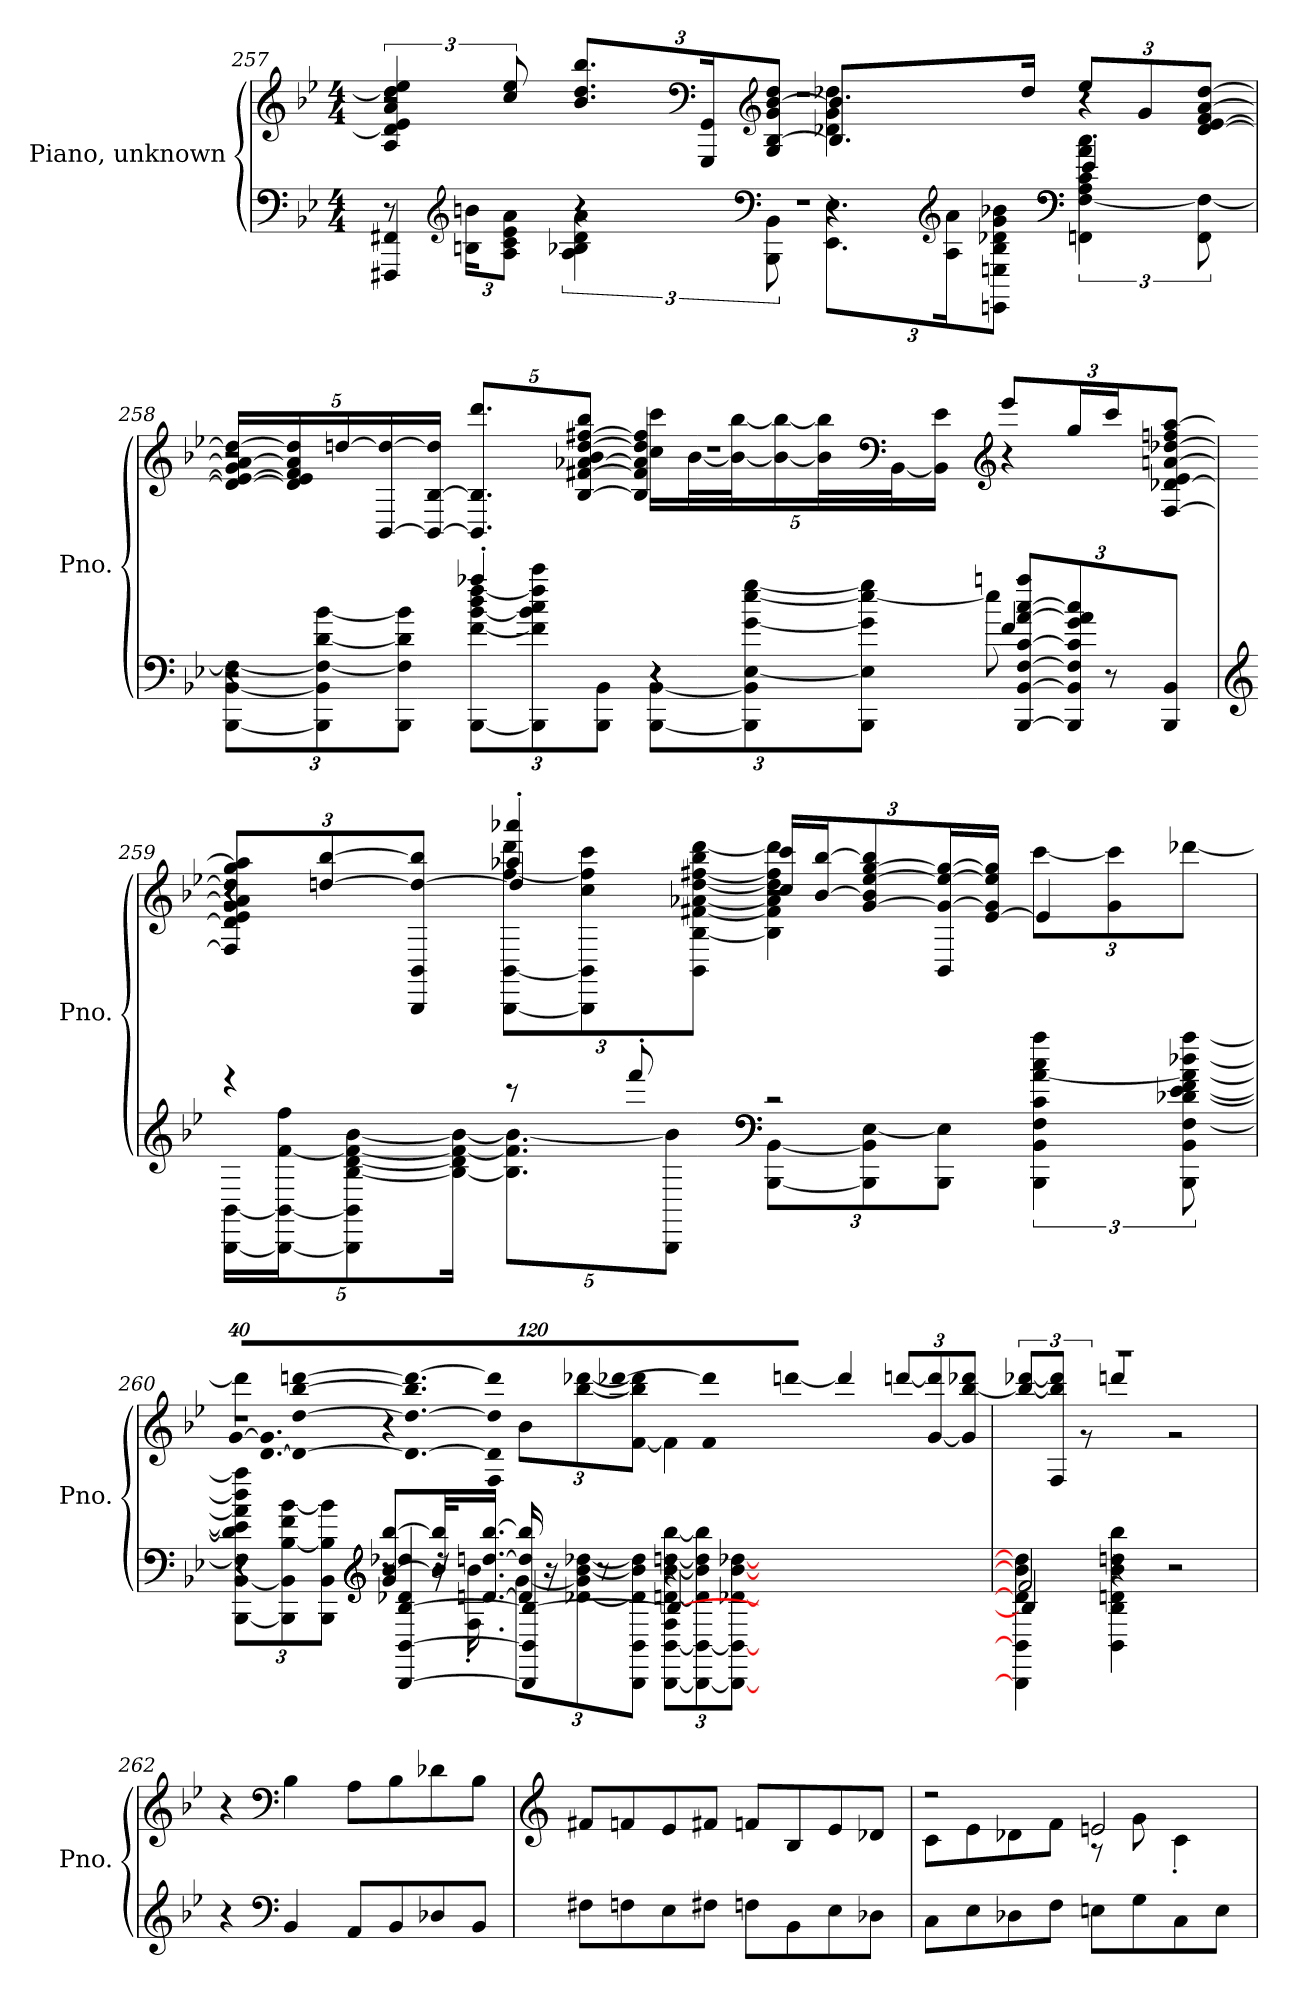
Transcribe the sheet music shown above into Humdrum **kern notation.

**kern	**kern
*part1	*part1
*staff2	*staff1
*I"Piano, unknown	*
*I'Pno.	*
!!LO:LB:g=z
*clefF4	*clefG2
*k[b-e-]	*k[b-e-]
*M4/4	*M4/4
=257	=257
*^	*^
*	*^	*	*^
1r	8r	4FFF#X/ 4FF#X/	1r	2r	6A/ 6d/] 6e-/ 6a/ 6dd/] 6ee-/
*clefG2	*	*	*	*	*
*	*Xbrackettup	*	*	*	*
.	24Bn\ 24bn\KL	.	.	.	.
.	12A\ 12c\ 12e-\ 12a\J	.	.	.	12cc/ 12ee-/
*	*brackettup	*	*	*	*Xbrackettup
.	6A\ 6B-X\ 6d\ 6a\	4r	.	.	12.b-/ 12.dd/ 12.bb-/L
*	*	*	*clefF4	*	*
.	.	.	.	.	24GGG/ 24GG/K
*clefF4	*	*	*clefG2	*	*
.	12BBB-\ 12BB-\	.	.	.	12G/ [12B-/ 12g/ [12b-/ 12dd/J
*	*Xbrackettup	*	*	*	*
.	12.EE-\ 12.E-\L	4r	.	4d-X\ 4g\ 4dd-X\	8.B-/] 8.b-/]L
*clefG2	*	*	*	*	*
.	24A\ 24a\K	.	.	.	.
.	12EEn\ 12En\ 12B-\ 12d-X\ 12g\ 12b-X\J	.	.	.	.
.	.	.	.	.	16dd-/Jk
*clefF4	*	*	*	*	*
*	*brackettup	*	*	*	*
.	6FFn\ [6F\ 6A\ 6c\ 6a\ 6cc\	4e-'/	.	4r	12ee-/L
.	.	.	.	.	12g/
.	12FF\ 12F\_	.	.	.	[12d-/ [12e-/ 12f/ [12a/ [12dd-/J
!!LO:PB:g=z	!!	!!
=258	=258	=258	=258	=258	=258
*	*Xbrackettup	*	*	*	*
2r	[12BBB-\ [12BB-\ 12F\_L	4r	1r	2r	20d-/_ 20e-/_ 20g/ 20a/_ 20dd-/_LL
.	.	.	.	.	20d-/] 20e-/] 20f/ 20a/] 20dd-/]
.	12BBB-\] 12BB-\] 12F\_ [12d\ [12b-\	.	.	.	.
.	.	.	.	.	[20ddn/
.	.	.	.	.	[20BB-/ 20dd/_
.	12BBB-\ 12F\] 12d\] 12b-\]J	.	.	.	.
.	.	.	.	.	20BB-/_ [20B-/ 20dd/]JJ
.	[12BBB-\ [12f\ [12b-\ 12dd\ [12ff\L	4aa-X'/	.	.	10.BB-/] 10.B-/] 10.ddd/L
.	12BBB-\] 12f\] 12b-\] 12cc\ 12ff\] 12ccc\	.	.	.	.
.	.	.	.	.	[10B-/ [10f#X/ [10a-X/ 10b-/ [10dd/ [10ff#X/ 10bb-/J
.	12BBB-\ 12BB-\J	.	.	.	.
4r	[12BBB-\ [12BB-\L	4r	.	20cc\ 20ccc\LL	4B-/] 4f#/] 4a-/] 4dd/] 4ff#/]
.	.	.	.	[40b-\L	.
.	.	.	.	40b-\_ [40bb-\J	.
.	12BBB-\] 12BB-\] [12E-\ [12g\ [12ee-\ [12gg\	.	.	.	.
.	.	.	.	20b-\_ 20bb-\_	.
.	.	.	.	40b-\] 40bb-\]L	.
.	12BBB-\ 12E-\] 12g\] 12ee-\_ 12gg\]J	.	.	.	.
*	*	*	*clefF4	*	*
.	.	.	.	[40BB-\J	.
.	.	.	.	20BB-\] 20e-\JJ	.
*	*	*	*clefG2	*	*
4f/	8ee-\]	[12BBB-/ [12BB-/ [12F/ [12c/ [12a/ [12cc/ 12aan/L	.	4r	12eee-/L
.	.	12BBB-/] 12BB-/] 12F/] 12c/] 12g/ 12a/] 12cc/]	.	.	24gg/L
.	8r	.	.	.	24ccc/J
.	.	12BBB-/ 12BB-/J	.	.	[12F/ [12d-X/ 12e-/ [12an/ [12dd-X/ 12ffn/ [12aa/J
*v	*v	*v	*	*	*
!!LO:LB:g=z	!!	!!
=259	=259	=259	=259
*clefG2	*	*	*
*^	*	*	*
4r	[20BBB-\ [20BB-\LL	4r	4r	12F/] 12d-/] 12e-/ 12g/ 12a/] 12dd-/] 12gg/ 12aa/]L
.	20BBB-\_ 20BB-\_ [20f\ 20ff\J	.	.	.
.	.	.	.	[12ddn/ [12bb-/
.	10BBB-\] 10BB-\] [10B-\ [10d\ 10f\_ [10b-\	.	.	.
.	.	.	.	12BBB-/ 12BB-/ 12dd/_ 12bb-/]J
.	20B-\_ 20d\] 20f\_ 20b-\_Jk	.	.	.
8r	10.B-\] 10.f\] 10.b-\_L	4aa-X/' 4aaa-X/'	[12BBB-\ [12BB-\ [12ff\ 12ddd\L	4dd/]
.	.	.	12BBB-\] 12BB-\] 12cc\ 12ff\] 12ccc\	.
8fff'/	.	.	.	.
.	10BBB-\ 10b-\]J	.	.	.
.	.	.	12BB-\ [12B-\ [12f#X\ [12a-X\ [12dd\ [12ff#X\ 12bb-\ [12ddd\J	.
*clefF4	*	*	*	*
2r	[12BBB-\ [12BB-\L	2r	4B-\] 4f#\] 4a-\] 4dd\] 4ff#\] 4ddd\]	24cc/ 24ccc/LL
.	.	.	.	[24b-/ [24bb-/J
.	12BBB-\] 12BB-\] [12E-\	.	.	[12g/ 12b-/] [12ee-/ [12gg/ 12bb-/]
.	12BBB-\ 12E-\]J	.	.	24BB-/ 24g/_ 24ee-/_ 24gg/_L
.	.	.	.	[24e-/ 24g/] 24ee-/] 24gg/]JJ
*	*brackettup	*	*	*
.	6BBB-\ 6BB-\ 6F\ 6c\ [6a\ 6cc\ 6aa\	.	[12ccc\L	4e-/]
.	.	.	12g\ 12ccc\]	.
.	12BBB-\ 12BB-\ [12F\ [12d-X\ [12e-\ 12f\ 12a\_ [12dd-X\ [12aa\	.	[12ddd-X\J	.
!!LO:LB:g=z	!!	!!
=260	=260	=260	=260	=260
*	*Xbrackettup	*	*	*
*	*^	*	*	*
!	!	!	!	!	!LO:N:vis=32
4r	[12BBB-\ [12BB-\ 12F\] 12d-\] 12e-\] 12a\] 12dd-\] 12aa\]L	4r	1r	4ddd-\]	[640%23g/LLL
!	!	!	!	!	!LO:N:vis=32.
.	.	.	.	.	[1920%103d/ 1920%103g/]
.	12BBB-\] 12BB-\] [12B-\ 12f\ [12b-\	.	.	.	.
!	!	!	!	!	!LO:N:vis=64
.	.	.	.	.	960%17d/_ [960%17dd/ [960%17bb-/ [960%17dddn/JK
!	!	!	!	!	!LO:N:vis=16.
.	.	.	.	.	960%103d/_ 960%103dd/_ 960%103bb-/] 960%103ddd/_
.	12BBB-\ 12BB-\ 12B-\] 12b-\]J	.	.	.	.
!	!	!	!	!	!LO:N:vis=32
.	.	.	.	.	640%23F/ 640%23d/] 640%23dd/] 640%23ddd/]JK
*clefG2	*	*	*	*	*
8g/ [8b-/ [8bb-/L	8r	[4BBB-/ [4BB-/ [4B-/ 4d-X/ 4dd-X/	.	4r	.
.	.	.	.	.	[12ddd-X/
.	.	.	.	.	12f/ 12ddd-/]
32b-/] 32bb-/]KL	32r	.	.	.	.
[16.dn/ [16.ddn/ [16.bb-/JJ	16.F\' 16.b-\'	.	.	.	.
.	.	.	.	.	[12dddn/J
16d/] 16dd/] 16bb-/]	[12g\L	4BBB-/] 4BB-/] 4B-/_	.	12b-\L	.
.	.	.	.	.	4ddd/]
16r	.	.	.	.	.
.	[12d-X\ 12g\] [12b-\ [12dd-X\	.	.	[12bb-\ [12ddd-X\	.
8r	.	.	.	.	.
.	12BBB-\ 12BB-\ 12d-\] 12b-\] 12dd-\]J	.	.	[12f\ 12bb-\] 12ddd-\]J	.
4r	[12BBB-\ [12BB-\ 12F\ [12dn\ [12b-\ [12ddn\ [12bb-\L	4B-/_	.	4f\]	.
.	.	.	.	.	[12dddn/L
.	12BBB-\_ 12BB-\_ 12d\] 12b-\] 12dd\] 12bb-\]	.	.	.	.
.	.	.	.	.	[12g/ 12ddd/]
.	12BBB-\_ 12BB-\_ [12d-X\ [12b-\ [12dd-X\J	.	.	.	.
.	.	.	.	.	12g/] [12bb-/ 12ddd-X/J
1920ryy	1920ryy	1920ryy	1920ryy	1920ryy	.
*	*	*	*	*v	*v
=261	=261	=261	=261	=261
*	*	*	*	*brackettup
2f/	4BBB-\] 4BB-\] 4d-\] 4b-\] 4dd-\]	4B-/]	1r	12bb-/_ [12ddd-X/L
.	.	.	.	12F/ 12bb-/] 12ddd-/]J
.	.	.	.	12r
.	4BB-\ 4B-\ 4dn\ 4b-\ 4ddn\ 4bb-\	4r	.	4dddn/
2r	2r	2r	.	2r
*v	*v	*v	*	*
*	*v	*v
!!LO:LB:g=z
=262	=262
4r	4r
*clefF4	*clefF4
4BB-/	4B-\
8AA/L	8A\L
8BB-/	8B-\
8D-X/	8d-X\
8BB-/J	8B-\J
=263	=263
*	*clefG2
8F#X\L	8f#X/L
8Fn\	8fn/
8E-\	8e-/
8F#X\J	8f#X/J
8Fn\L	8fn/L
8BB-\	8B-/
8E-\	8e-/
8D-X\J	8d-X/J
=264	=264
*	*^
8C\L	2r	8c\L
8E-\	.	8e-\
8D-X\	.	8d-X\
8F\J	.	8f\J
8En\L	2en/	8r
8G\	.	8g\
8C\	.	4c'\
8E\J	.	.
*	*v	*v
=	=
*-	*-
